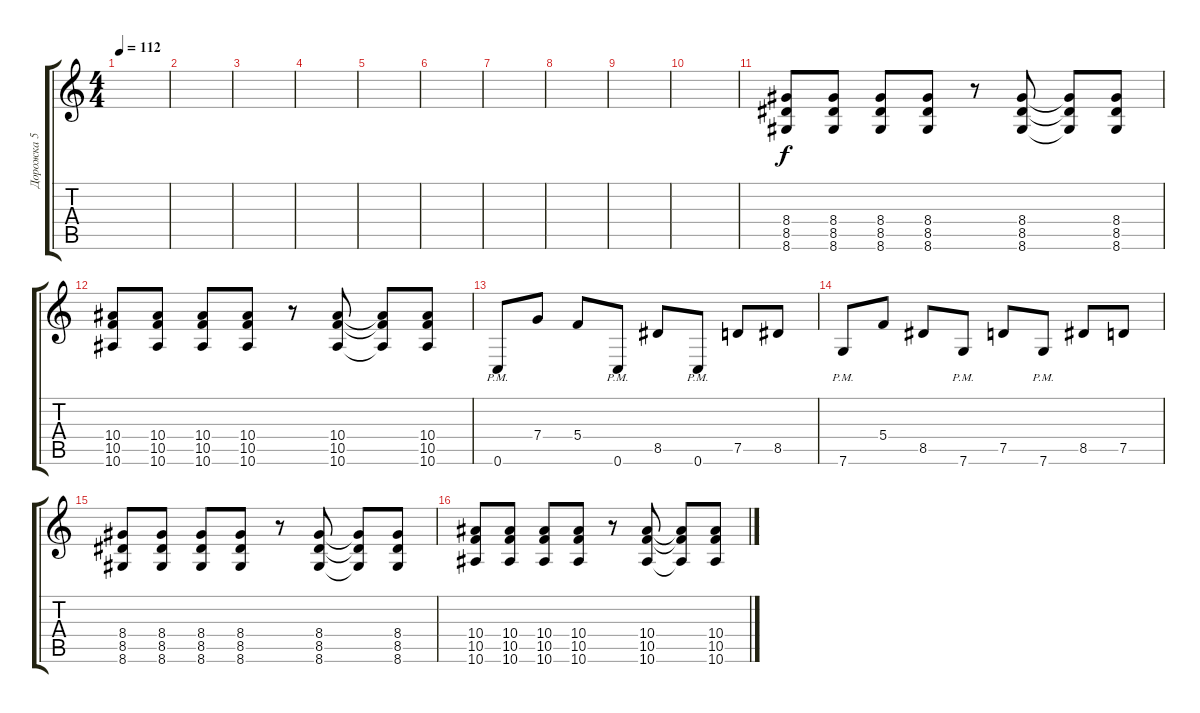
\track ("Дорожка 5" "Дорожка 5") {instrument overdrivenguitar}
\staff {score tabs}
\tuning (D4 A3 F3 C3 G2 C2) {hide}
\ts (4 4)
\tempo 112
\clef g2
\ks c
|
|
|
|
|
|
|
|
|
|
(8.4 8.5 8.6).8 (8.4 8.5 8.6).8 (8.4 8.5 8.6).8 (8.4 8.5 8.6).8 r.8 (8.4 8.5 8.6).8 (8.4{t} 8.5{t} 8.6{t}).8 (8.4 8.5 8.6).8 |
(10.4 10.5 10.6).8 (10.4 10.5 10.6).8 (10.4 10.5 10.6).8 (10.4 10.5 10.6).8 r.8 (10.4 10.5 10.6).8 (10.4{t} 10.5{t} 10.6{t}).8 (10.4 10.5 10.6).8 |
0.6{pm}.8 7.4.8 5.4.8 0.6{pm}.8 8.5.8 0.6{pm}.8 7.5.8 8.5.8 |
7.6{pm}.8 5.4.8 8.5.8 7.6{pm}.8 7.5.8 7.6{pm}.8 8.5.8 7.5.8 |
(8.4 8.5 8.6).8 (8.4 8.5 8.6).8 (8.4 8.5 8.6).8 (8.4 8.5 8.6).8 r.8 (8.4 8.5 8.6).8 (8.4{t} 8.5{t} 8.6{t}).8 (8.4 8.5 8.6).8 |
(10.4 10.5 10.6).8 (10.4 10.5 10.6).8 (10.4 10.5 10.6).8 (10.4 10.5 10.6).8 r.8 (10.4 10.5 10.6).8 (10.4{t} 10.5{t} 10.6{t}).8 (10.4 10.5 10.6).8
